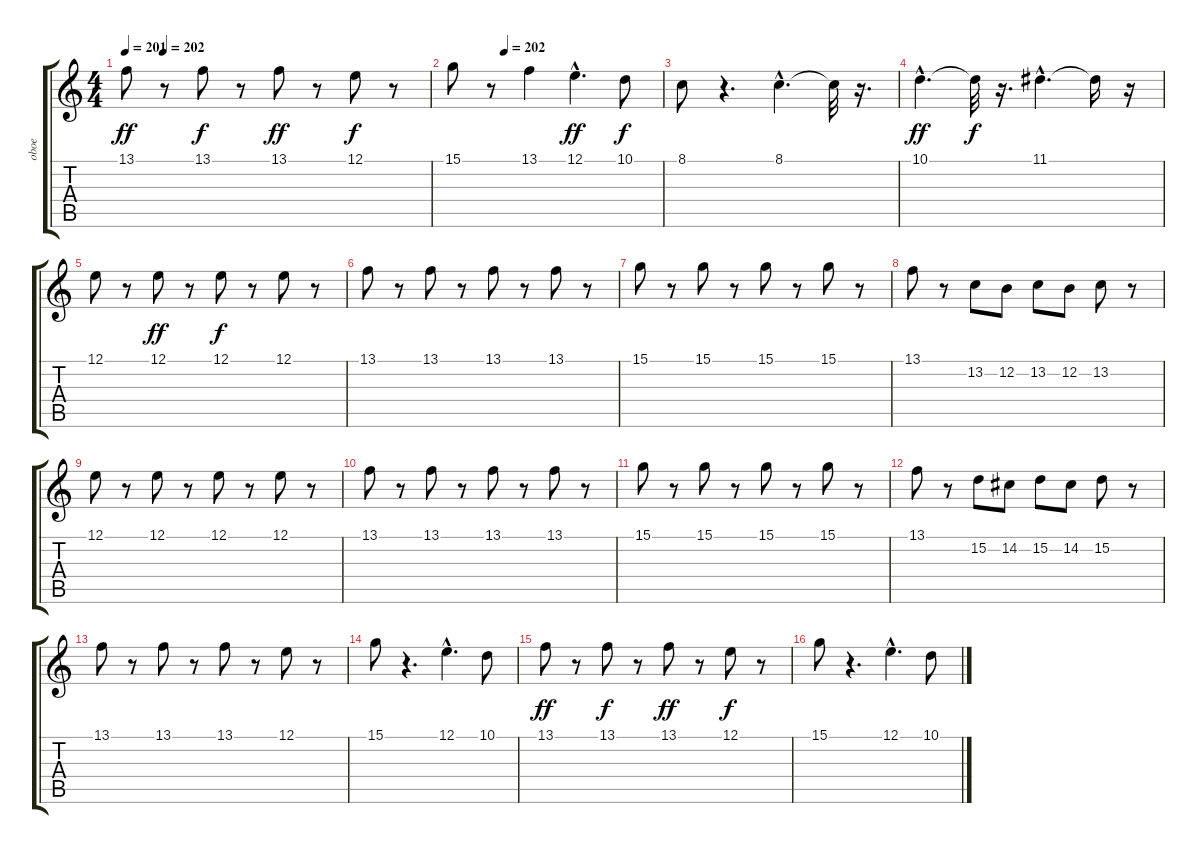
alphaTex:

\track ("oboe" "oboe") {instrument oboe}
\staff {score tabs}
\tuning (E4 B3 G3 D3 A2 E2) {hide}
\ts (4 4)
\tempo 201
\tempo (202 0.125)
\clef g2
\ks c
13.1.8{dy ff} r.8 13.1.8{dy f} r.8 13.1.8{dy ff} r.8 12.1.8{dy f} r.8 |
\tempo (202 0.25)
15.1.8 r.8 13.1.4 12.1{hac}.4{d dy ff} 10.1.8{dy f} |
8.1.8 r.4{d} 8.1{hac}.4{d} 8.1{t}.32 r.16{d} |
10.1{hac}.4{d dy ff} 10.1{t}.32{dy f} r.16{d} 11.1{hac}.4{d} 11.1{t}.16 r.16 |
12.1.8 r.8 12.1.8{dy ff} r.8 12.1.8{dy f} r.8 12.1.8 r.8 |
13.1.8 r.8 13.1.8 r.8 13.1.8 r.8 13.1.8 r.8 |
15.1.8 r.8 15.1.8 r.8 15.1.8 r.8 15.1.8 r.8 |
13.1.8 r.8 13.2.8 12.2.8 13.2.8 12.2.8 13.2.8 r.8 |
12.1.8 r.8 12.1.8 r.8 12.1.8 r.8 12.1.8 r.8 |
13.1.8 r.8 13.1.8 r.8 13.1.8 r.8 13.1.8 r.8 |
15.1.8 r.8 15.1.8 r.8 15.1.8 r.8 15.1.8 r.8 |
13.1.8 r.8 15.2.8 14.2.8 15.2.8 14.2.8 15.2.8 r.8 |
13.1.8 r.8 13.1.8 r.8 13.1.8 r.8 12.1.8 r.8 |
15.1.8 r.4{d} 12.1{hac}.4{d} 10.1.8 |
13.1.8{dy ff} r.8 13.1.8{dy f} r.8 13.1.8{dy ff} r.8 12.1.8{dy f} r.8 |
15.1.8 r.4{d} 12.1{hac}.4{d} 10.1.8
